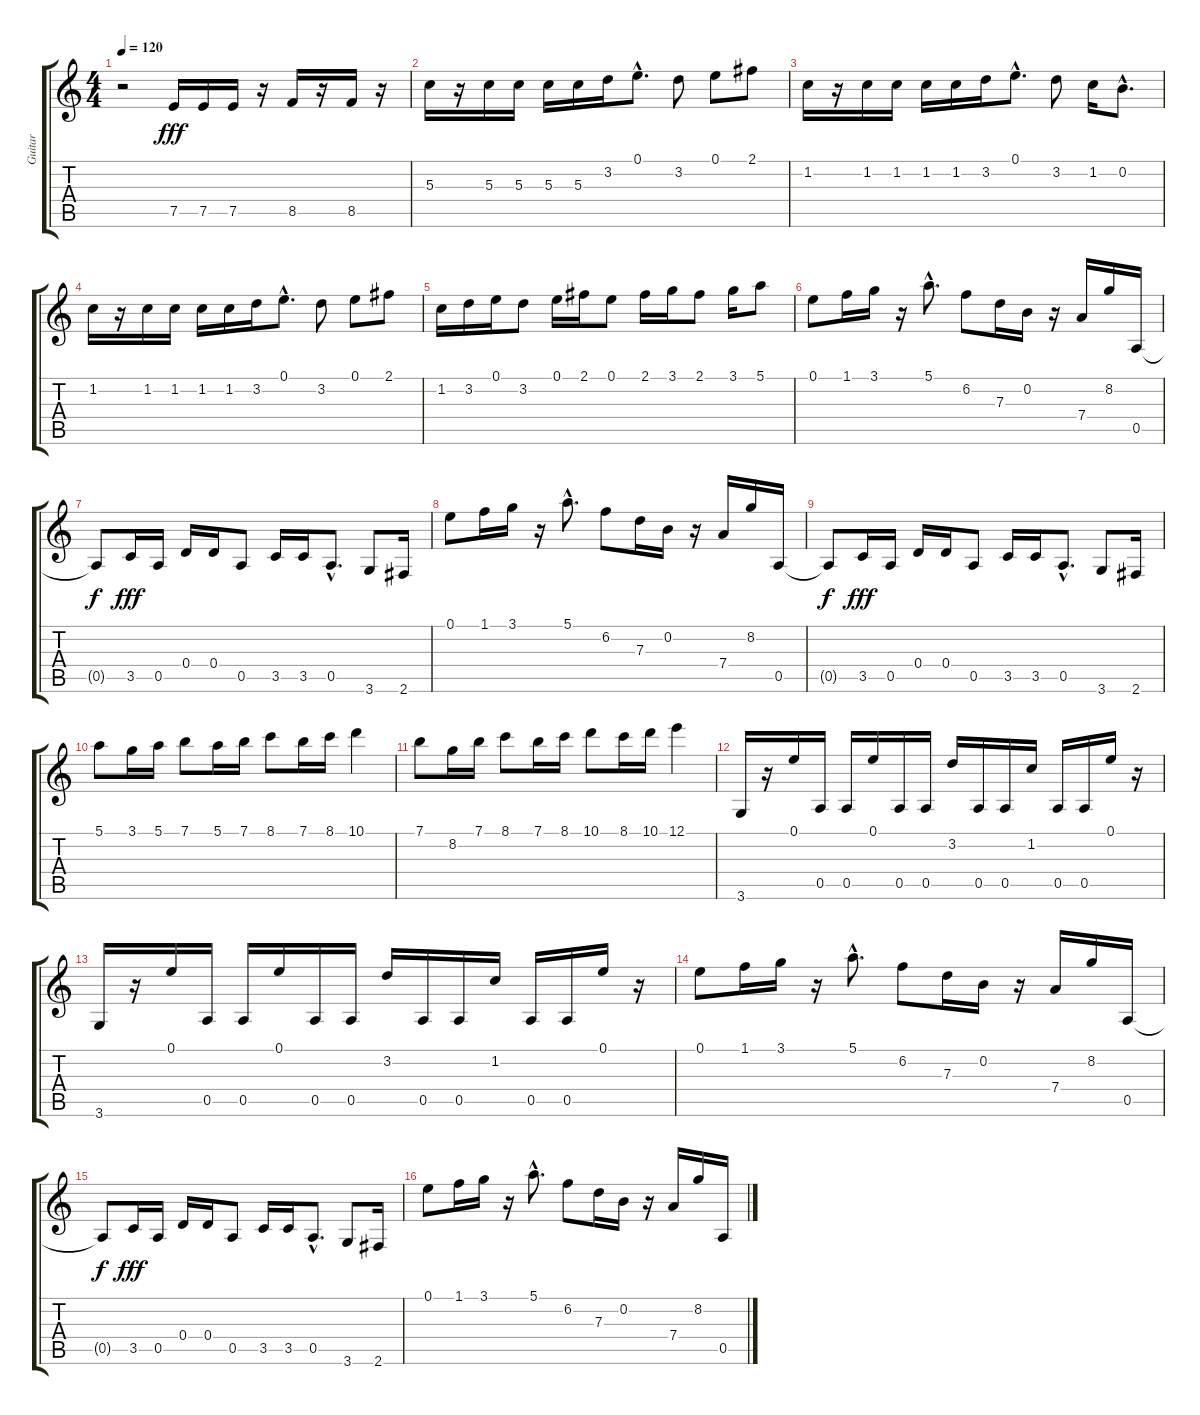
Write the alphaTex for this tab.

\track ("Guitar" "Guitar") {instrument distortionguitar}
\staff {score tabs}
\tuning (E4 B3 G3 D3 A2 E2) {hide}
\ts (4 4)
\tempo 120
\clef g2
\ks c
r.2{dy fff} 7.5.16 7.5.16 7.5.16 r.16 8.5.16 r.16 8.5.16 r.16 |
5.3.16 r.16 5.3.16 5.3.16 5.3.16 5.3.16 3.2.16 0.1{hac}.8{d} 3.2.8 0.1.8 2.1.8 |
1.2.16 r.16 1.2.16 1.2.16 1.2.16 1.2.16 3.2.16 0.1{hac}.8{d} 3.2.8 1.2.16 0.2{hac}.8{d} |
1.2.16 r.16 1.2.16 1.2.16 1.2.16 1.2.16 3.2.16 0.1{hac}.8{d} 3.2.8 0.1.8 2.1.8 |
1.2.16 3.2.16 0.1.16 3.2.8 0.1.16 2.1.16 0.1.8 2.1.16 3.1.16 2.1.8 3.1.16 5.1.8 |
0.1.8 1.1.16 3.1.16 r.16 5.1{hac}.8{d} 6.2.8 7.3.16 0.2.16 r.16 7.4.16 8.2.16 0.5.16 |
0.5{t}.8{dy f} 3.5.16{dy fff} 0.5.16 0.4.16 0.4.16 0.5.8 3.5.16 3.5.16 0.5{hac}.8{d} 3.6.8 2.6.16 |
0.1.8 1.1.16 3.1.16 r.16 5.1{hac}.8{d} 6.2.8 7.3.16 0.2.16 r.16 7.4.16 8.2.16 0.5.16 |
0.5{t}.8{dy f} 3.5.16{dy fff} 0.5.16 0.4.16 0.4.16 0.5.8 3.5.16 3.5.16 0.5{hac}.8{d} 3.6.8 2.6.16 |
5.1.8 3.1.16 5.1.16 7.1.8 5.1.16 7.1.16 8.1.8 7.1.16 8.1.16 10.1.4 |
7.1.8 8.2.16 7.1.16 8.1.8 7.1.16 8.1.16 10.1.8 8.1.16 10.1.16 12.1.4 |
3.6.16 r.16 0.1.16 0.5.16 0.5.16 0.1.16 0.5.16 0.5.16 3.2.16 0.5.16 0.5.16 1.2.16 0.5.16 0.5.16 0.1.16 r.16 |
3.6.16 r.16 0.1.16 0.5.16 0.5.16 0.1.16 0.5.16 0.5.16 3.2.16 0.5.16 0.5.16 1.2.16 0.5.16 0.5.16 0.1.16 r.16 |
0.1.8 1.1.16 3.1.16 r.16 5.1{hac}.8{d} 6.2.8 7.3.16 0.2.16 r.16 7.4.16 8.2.16 0.5.16 |
0.5{t}.8{dy f} 3.5.16{dy fff} 0.5.16 0.4.16 0.4.16 0.5.8 3.5.16 3.5.16 0.5{hac}.8{d} 3.6.8 2.6.16 |
0.1.8 1.1.16 3.1.16 r.16 5.1{hac}.8{d} 6.2.8 7.3.16 0.2.16 r.16 7.4.16 8.2.16 0.5.16
